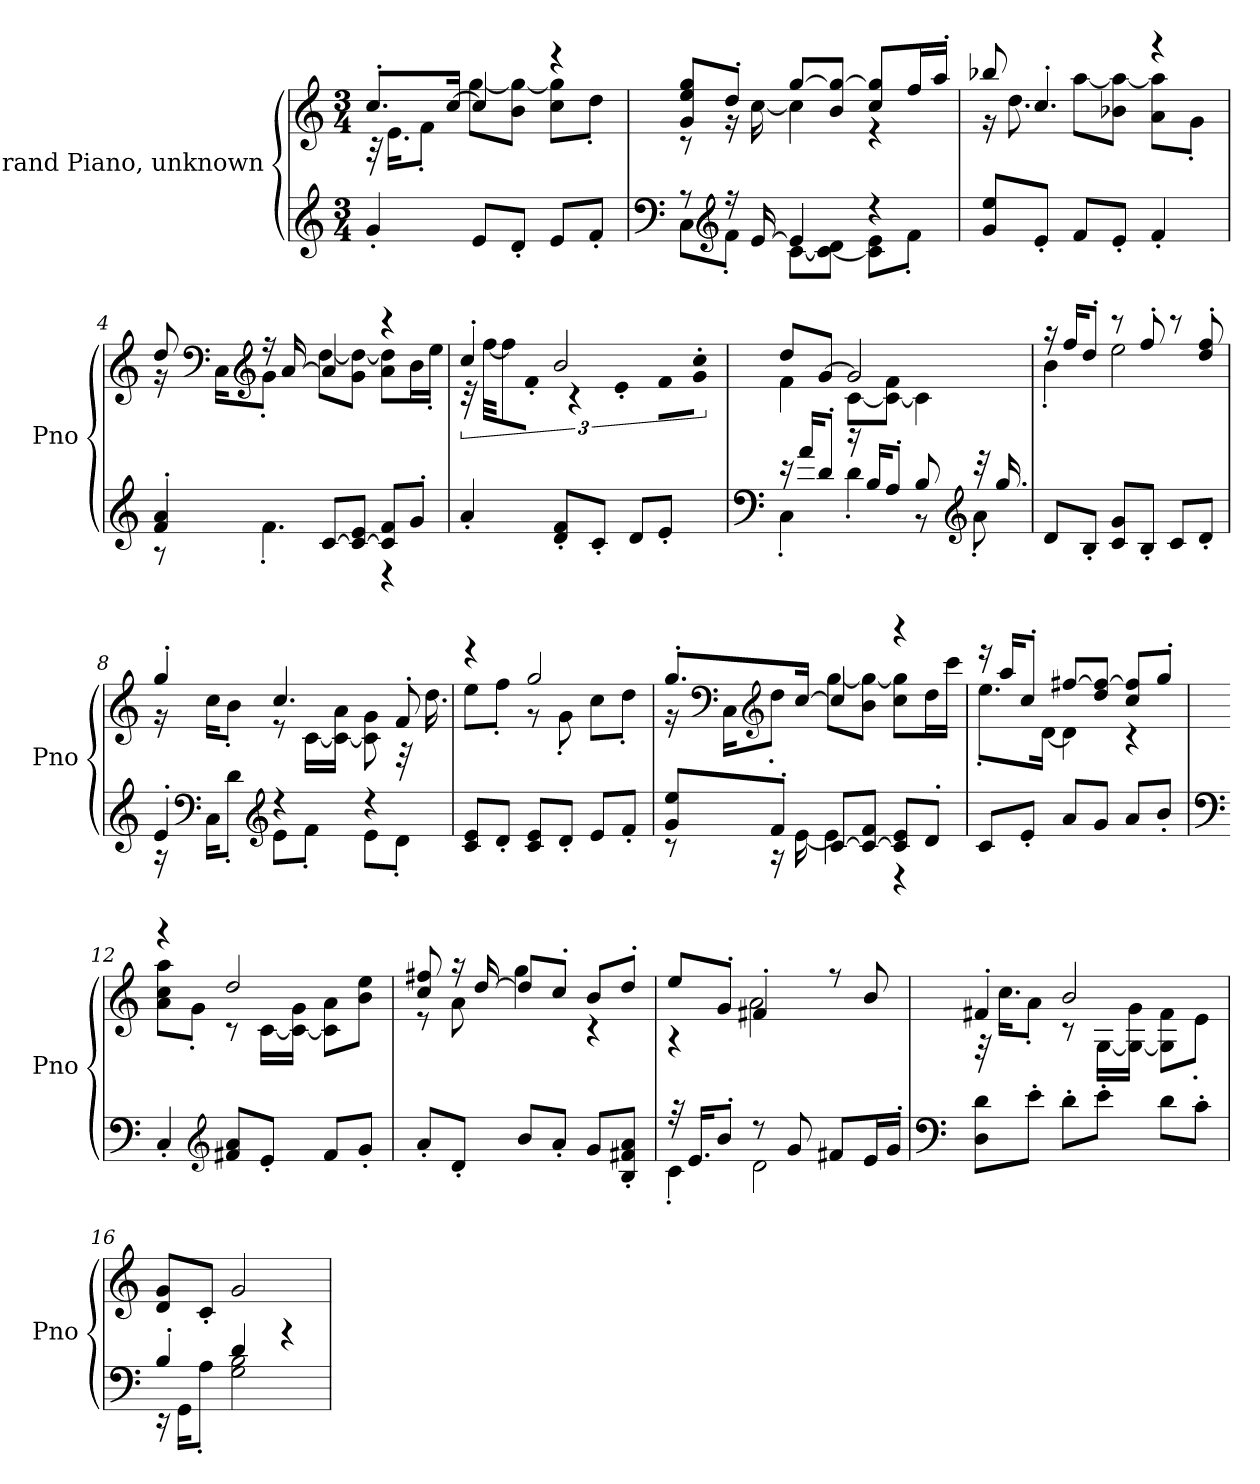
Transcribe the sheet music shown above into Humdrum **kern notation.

**kern	**kern
*part1	*part1
*staff2	*staff1
*I"Grand Piano, unknown	*
*I'Pno	*
*clefG2	*clefG2
*k[]	*k[]
*M3/4	*M3/4
*MM120	*MM120
=1	=1
*	*^
4g'/	8.cc'/L	32r
.	.	16.e\KL
.	.	8f'\J
.	[16cc/Jk	.
8e/L	4cc/]	[8gg\L
8d'/J	.	8b\ 8gg\_J
8e/L	4r	8cc\ 8gg\]L
8f'/J	.	8dd'\J
=2	=2	=2
*clefF4	*	*
*^	*	*
8r	8C\L	8g/ 8ee/ 8gg/L	8r
*clefG2	*	*	*
16r	8f'\J	8dd'/J	16r
[16e/	.	.	[16cc\
4e/]	[8c\L	[8gg/L	4cc\]
.	8c\_ 8d\J	8b/ 8gg/_J	.
4r	8c\] 8e\L	8cc/ 8gg/]L	4r
.	8f'\J	16ff/L	.
.	.	16aa'/JJ	.
*v	*v	*	*
=3	=3	=3
8g/ 8ee/L	8bb-X/	16r
.	.	8.dd\
8e'/J	4.cc'/	.
8f/L	.	[8aa\L
8e'/J	.	8b-X\ 8aa\_J
4f'/	4r	8a\ 8aa\]L
.	.	8g'\J
!!LO:LB:g=z	!!
=4	=4	=4
*^	*	*
4f/' 4a/'	8r	8dd/	16r
*	*	*clefF4	*
.	.	.	16C\KL
*	*	*clefG2	*
.	4.f'\	16r	8g'\J
.	.	[16a/	.
[8c/L	.	4a/]	[8dd\L
8c/_ 8e/J	.	.	8g\ 8dd\_J
8c/] 8f/L	4r	4r	8a\ 8dd\]L
8g'/J	.	.	16b\L
.	.	.	16ee'\JJ
*v	*v	*	*
=5	=5	=5
4a'/	4cc'/	48r
.	.	[48ff\KKL
.	.	12ff\]
.	.	8f'\J
8d/' 8f/'L	2b/	8r
8c'/J	.	8e'\
8d/L	.	8f\L
8e'/J	.	8g\' 8cc\'J
=6	=6	=6
*clefF4	*	*
*^	*	*
16r	4C'\	8dd/L	4f\
16a/KL	.	.	.
8d'/J	.	[8g/J	.
16r	4d'\	2g/]	[8c\L
16B/KL	.	.	.
8A'/J	.	.	8c\_ 8f\J
8B/	8r	.	4c\]
*clefG2	*	*	*
32r	8a'\	.	.
16.gg/	.	.	.
*v	*v	*	*
!!LO:LB:g=z	!!
=7	=7	=7
8d/L	16r	4b'\
.	16ff/KL	.
8B'/J	8dd'/J	.
8c/ 8g/L	8r	2ee\
8B'/J	8ff'/	.
8c/L	8r	.
8d'/J	8dd/' 8ff/'	.
=8	=8	=8
*^	*	*
4e'/	16r	4gg'/	16r
*clefF4	*	*	*
.	16C\KL	.	16cc\KL
.	8d'\J	.	8b'\J
*clefG2	*	*	*
4r	8e\L	4.cc/	8r
.	8f'\J	.	[16c\LL
.	.	.	16c\_ 16a\JJ
4r	8e\L	.	8c\] 8g\
.	8d'\J	8f'/	32r
.	.	.	16.dd\
*v	*v	*	*
=9	=9	=9
8c/ 8e/L	4r	8ee\L
8d'/J	.	8ff'\J
8c/ 8e/L	2gg/	8r
8d'/J	.	8g'\
8e/L	.	8cc\L
8f'/J	.	8dd'\J
=10	=10	=10
*^	*	*
8g/ 8ee/L	8r	8.gg'/L	16r
*	*	*clefF4	*
.	.	.	16C\KL
*	*	*clefG2	*
8f'/J	16r	.	8dd'\J
.	[16e\	[16cc/Jk	.
[8c/L	4e\]	4cc/]	[8gg\L
8c/_ 8f/J	.	.	8b\ 8gg\_J
8c/] 8e/L	4r	4r	8cc\ 8gg\]L
8d'/J	.	.	16dd\L
.	.	.	16ccc\JJ
*v	*v	*	*
!!LO:LB:g=z	!!
=11	=11	=11
8c/L	16r	8.ee'\L
.	16aa/KL	.
8e'/J	8cc'/J	.
.	.	[16d\Jk
8a/L	[8ff#X/L	4d\]
8g/J	8dd/ 8ff#/_J	.
8a/L	8cc/ 8ff#/]L	4r
8b'/J	8gg'/J	.
=12	=12	=12
*clefF4	*	*
4C'/	4r	8a\ 8cc\ 8aa\L
.	.	8g'\J
*clefG2	*	*
8f#X/ 8a/L	2dd/	8r
8e'/J	.	[16c\LL
.	.	16c\_ 16g\JJ
8f#/L	.	8c\] 8a\L
8g'/J	.	8b\ 8ee\J
=13	=13	=13
8a'/L	8cc/ 8ff#X/	8r
8d'/J	16r	8a\
.	[16dd/	.
8b/L	8dd/L]	4gg\
8a'/J	8cc'/J	.
8g/L	8b/L	4r
8B/' 8f#X/' 8a/'J	8dd'/J	.
=14	=14	=14
*^	*	*
32r	4c'\	8ee/L	4r
16.e/KL	.	.	.
8b'/J	.	8g'/J	.
8r	2d\	4f#X'/	2a\
8g/	.	.	.
8f#X/L	.	8r	.
16e/L	.	8b/	.
16g'/JJ	.	.	.
*v	*v	*	*
!!LO:LB:g=z	!!
=15	=15	=15
*clefF4	*	*
8D\ 8d\L	4f#X'/	32r
.	.	16.cc\KL
8e'\J	.	8a'\J
8d'\L	2b/	8r
8e'\J	.	[16G\LL
.	.	16G\_ 16g\JJ
8d\L	.	8G\] 8f#\L
8c'\J	.	8e'\J
*	*v	*v
=16	=16
*^	*
4B'/	16r	8d/ 8g/L
.	16GG\KL	.
.	8A'\J	8c'/J
4d/	2G\ 2B\	2g/
4r	.	.
*v	*v	*
=	=
*-	*-
